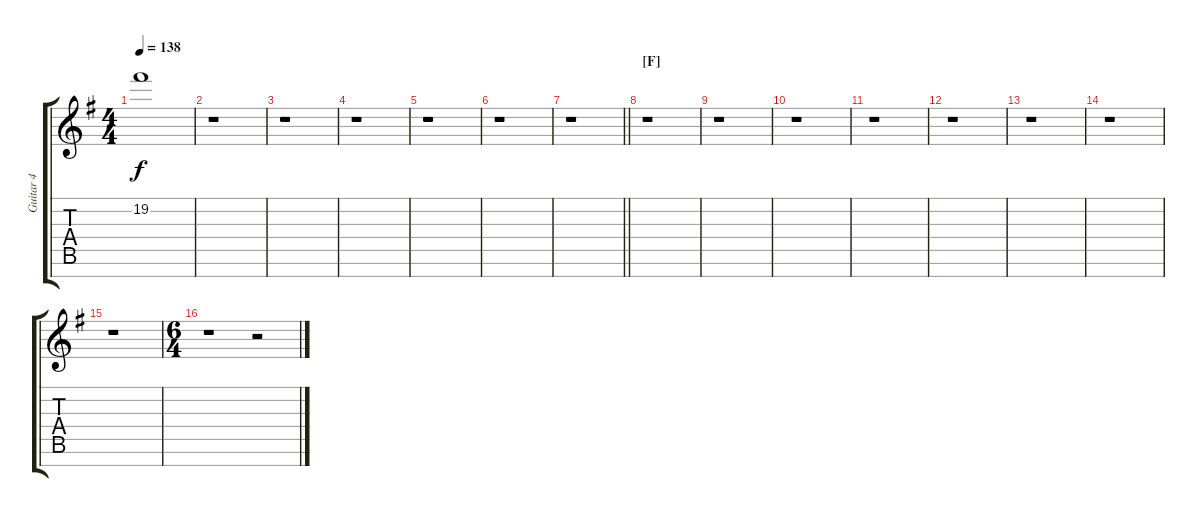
\track ("Guitar 4" "Guitar 4") {instrument electricguitarjazz}
\staff {score tabs}
\tuning (E4 B3 G3 D3 A2 E2 B1) {hide}
\ts (4 4)
\tempo 138
\clef g2
\ks eminor
19.2{t}.1{dy f} |
r.1{volume 13} |
r.1 |
r.1 |
r.1 |
r.1 |
\barLineRight lightlight
r.1 |
\section ("" "[F]")
r.1 |
r.1 |
r.1 |
r.1 |
r.1 |
r.1 |
r.1 |
r.1 |
\ts (6 4)
r.1 r.2
